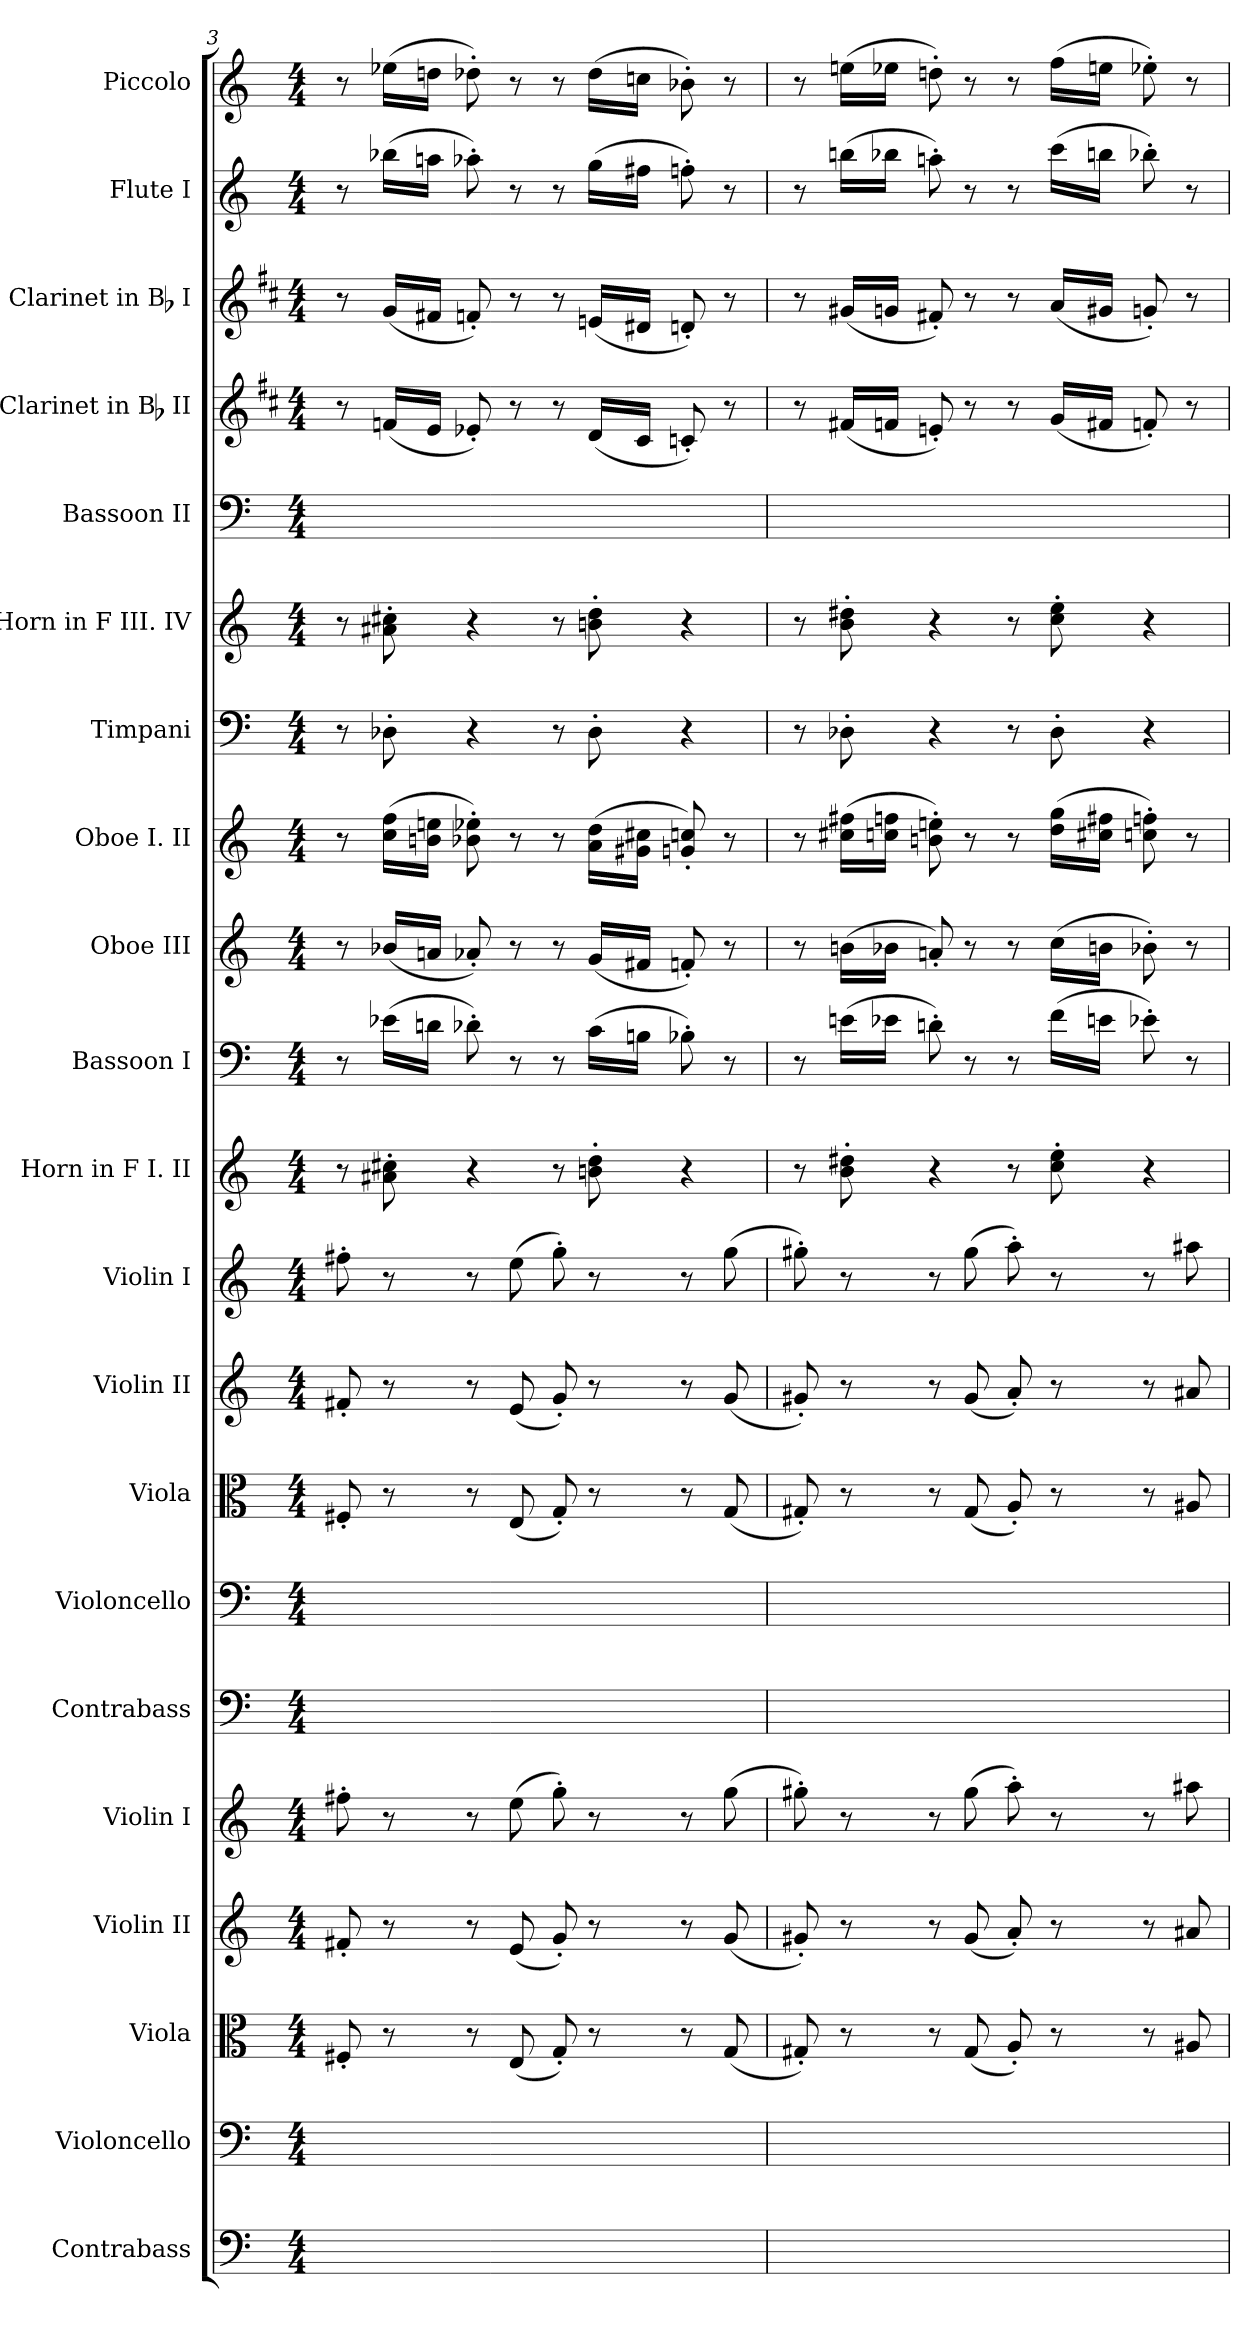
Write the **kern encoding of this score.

**kern	**kern	**kern	**kern	**kern	**kern	**kern	**kern	**kern	**kern	**kern	**kern	**kern	**kern	**kern	**kern	**kern	**kern	**kern	**kern	**kern
*part21	*part20	*part19	*part18	*part17	*part16	*part15	*part14	*part13	*part12	*part11	*part10	*part9	*part8	*part7	*part6	*part5	*part4	*part3	*part2	*part1
*staff21	*staff20	*staff19	*staff18	*staff17	*staff16	*staff15	*staff14	*staff13	*staff12	*staff11	*staff10	*staff9	*staff8	*staff7	*staff6	*staff5	*staff4	*staff3	*staff2	*staff1
*I"Contrabass	*I"Violoncello	*I"Viola	*I"Violin II	*I"Violin I	*I"Contrabass	*I"Violoncello	*I"Viola	*I"Violin II	*I"Violin I	*I"Horn in F I. II	*I"Bassoon I	*I"Oboe III	*I"Oboe I. II	*I"Timpani	*I"Horn in F III. IV	*I"Bassoon II	*I"Clarinet in Bb II	*I"Clarinet in Bb I	*I"Flute I	*I"Piccolo
*I'Cb.	*I'Vc.	*I'Vla.	*I'Vln. II	*I'Vln. I	*I'Cb.	*I'Vc.	*I'Vla.	*I'Vln. II	*I'Vln. I	*I'Hn. I. II	*I'Bsn. I	*I'Ob. III	*I'Ob. I. II	*I'Timp.	*I'Hn. III. IV	*I'Bsn. II	*I'Cl. II	*I'Cl. I	*I'Fl. I	*I'Picc.
*clefF4	*clefF4	*clefC3	*clefG2	*clefG2	*clefF4	*clefF4	*clefC3	*clefG2	*clefG2	*clefG2	*clefF4	*clefG2	*clefG2	*clefF4	*clefG2	*clefF4	*clefG2	*clefG2	*clefG2	*clefG2
*ITrd7c12	*	*	*	*	*ITrd7c12	*	*	*	*	*ITrd4c7	*	*	*	*	*ITrd4c7	*	*ITrd1c2	*ITrd1c2	*	*ITrd-7c-12
*k[]	*k[]	*k[]	*k[]	*k[]	*k[]	*k[]	*k[]	*k[]	*k[]	*k[b-]	*k[]	*k[]	*k[]	*k[]	*k[b-]	*k[]	*k[]	*k[]	*k[]	*k[]
*C:	*C:	*C:	*C:	*C:	*C:	*C:	*C:	*C:	*C:	*F:	*C:	*C:	*C:	*C:	*F:	*C:	*C:	*C:	*C:	*C:
*M4/4	*M4/4	*M4/4	*M4/4	*M4/4	*M4/4	*M4/4	*M4/4	*M4/4	*M4/4	*M4/4	*M4/4	*M4/4	*M4/4	*M4/4	*M4/4	*M4/4	*M4/4	*M4/4	*M4/4	*M4/4
=3	=3	=3	=3	=3	=3	=3	=3	=3	=3	=3	=3	=3	=3	=3	=3	=3	=3	=3	=3	=3
8ryy	8ryy	8F#X'	8f#X'	8ff#X'	8ryy	8ryy	8F#X'	8f#X'	8ff#X'	8r	8r	8r	8r	8r	8r	8ryy	8r	8r	8r	8r
16ryy	16ryy	8r	8r	8r	16ryy	16ryy	8r	8r	8r	8d#X' 8f#X'	(16e-XLL	(16b-XLL	(16cc 16ffLL	8D-X'	8d#X' 8f#X'	16ryy	(16e-XLL	(16fLL	(16bb-XLL	(16eee-XLL
16ryy	16ryy	.	.	.	16ryy	16ryy	.	.	.	.	16dnJJ	16anJJ	16bn 16eenJJ	.	.	16ryy	16dJJ	16enJJ	16aanJJ	16dddnJJ
16ryy	16ryy	8r	8r	8r	16ryy	16ryy	8r	8r	8r	4r	8d-X')	8a-X')	8b-X' 8ee-X')	4r	4r	16ryy	8d-X')	8e-X')	8aa-X')	8ddd-X')
16ryy	16ryy	.	.	.	16ryy	16ryy	.	.	.	.	.	.	.	.	.	16ryy	.	.	.	.
16ryy	16ryy	(8E	(8e	(8ee	16ryy	16ryy	(8E	(8e	(8ee	.	8r	8r	8r	.	.	16ryy	8r	8r	8r	8r
16ryy	16ryy	.	.	.	16ryy	16ryy	.	.	.	.	.	.	.	.	.	16ryy	.	.	.	.
8ryy	8ryy	8G')	8g')	8gg')	8ryy	8ryy	8G')	8g')	8gg')	8r	8r	8r	8r	8r	8r	8ryy	8r	8r	8r	8r
8ryy	8ryy	8r	8r	8r	8ryy	8ryy	8r	8r	8r	8en' 8g'	(16cLL	(16gLL	(16a 16ddLL	8D-'	8en' 8g'	8ryy	(16cLL	(16dnLL	(16ggLL	(16ddd-LL
.	.	.	.	.	.	.	.	.	.	.	16BnJJ	16f#XJJ	16g#X 16cc#XJJ	.	.	.	16BJJ	16c#XJJ	16ff#XJJ	16cccnJJ
16ryy	16ryy	8r	8r	8r	16ryy	16ryy	8r	8r	8r	4r	8B-X')	8fn')	8gn' 8ccn')	4r	4r	16ryy	8B-X')	8cn')	8ffn')	8bb-X')
16ryy	16ryy	.	.	.	16ryy	16ryy	.	.	.	.	.	.	.	.	.	16ryy	.	.	.	.
16ryy	16ryy	(8G	(8g	(8gg	16ryy	16ryy	(8G	(8g	(8gg	.	8r	8r	8r	.	.	16ryy	8r	8r	8r	8r
16ryy	16ryy	.	.	.	16ryy	16ryy	.	.	.	.	.	.	.	.	.	16ryy	.	.	.	.
=4	=4	=4	=4	=4	=4	=4	=4	=4	=4	=4	=4	=4	=4	=4	=4	=4	=4	=4	=4	=4
16ryy	16ryy	8G#X')	8g#X')	8gg#X')	16ryy	16ryy	8G#X')	8g#X')	8gg#X')	8r	8r	8r	8r	8r	8r	16ryy	8r	8r	8r	8r
16ryy	16ryy	.	.	.	16ryy	16ryy	.	.	.	.	.	.	.	.	.	16ryy	.	.	.	.
8ryy	8ryy	8r	8r	8r	8ryy	8ryy	8r	8r	8r	8e' 8g#X'	(16enLL	(16bnLL	(16cc#X 16ff#XLL	8D-X'	8e' 8g#X'	8ryy	(16enLL	(16f#XLL	(16bbnLL	(16eeenLL
.	.	.	.	.	.	.	.	.	.	.	16e-XJJ	16b-XJJ	16ccn 16ffnJJ	.	.	.	16e-XJJ	16fnJJ	16bb-XJJ	16eee-XJJ
8ryy	8ryy	8r	8r	8r	8ryy	8ryy	8r	8r	8r	4r	8dn')	8an')	8bn' 8een')	4r	4r	8ryy	8dn')	8en')	8aan')	8dddn')
16ryy	16ryy	(8G#	(8g#	(8gg#	16ryy	16ryy	(8G#	(8g#	(8gg#	.	8r	8r	8r	.	.	16ryy	8r	8r	8r	8r
16ryy	16ryy	.	.	.	16ryy	16ryy	.	.	.	.	.	.	.	.	.	16ryy	.	.	.	.
8ryy	16ryy	8A')	8a')	8aa')	8ryy	16ryy	8A')	8a')	8aa')	8r	8r	8r	8r	8r	8r	16ryy	8r	8r	8r	8r
.	16ryy	.	.	.	.	16ryy	.	.	.	.	.	.	.	.	.	16ryy	.	.	.	.
8ryy	16ryy	8r	8r	8r	8ryy	16ryy	8r	8r	8r	8f' 8a'	(16fLL	(16ccLL	(16dd 16ggLL	8D-'	8f' 8a'	8ryy	(16fLL	(16gLL	(16cccLL	(16fffLL
.	16ryy	.	.	.	.	16ryy	.	.	.	.	16enJJ	16bnJJ	16cc#X 16ff#XJJ	.	.	.	16enJJ	16f#XJJ	16bbnJJ	16eeenJJ
8ryy	16ryy	8r	8r	8r	8ryy	16ryy	8r	8r	8r	4r	8e-X')	8b-X')	8ccn' 8ffn')	4r	4r	16ryy	8e-X')	8fn')	8bb-X')	8eee-X')
.	16ryy	.	.	.	.	16ryy	.	.	.	.	.	.	.	.	.	16ryy	.	.	.	.
8ryy	16ryy	8A#Xi	8a#Xi	8aa#Xi	8ryy	16ryy	8A#Xi	8a#Xi	8aa#Xi	.	8r	8r	8r	.	.	8ryy	8r	8r	8r	8r
.	16ryy	.	.	.	.	16ryy	.	.	.	.	.	.	.	.	.	.	.	.	.	.
=	=	=	=	=	=	=	=	=	=	=	=	=	=	=	=	=	=	=	=	=
*-	*-	*-	*-	*-	*-	*-	*-	*-	*-	*-	*-	*-	*-	*-	*-	*-	*-	*-	*-	*-
